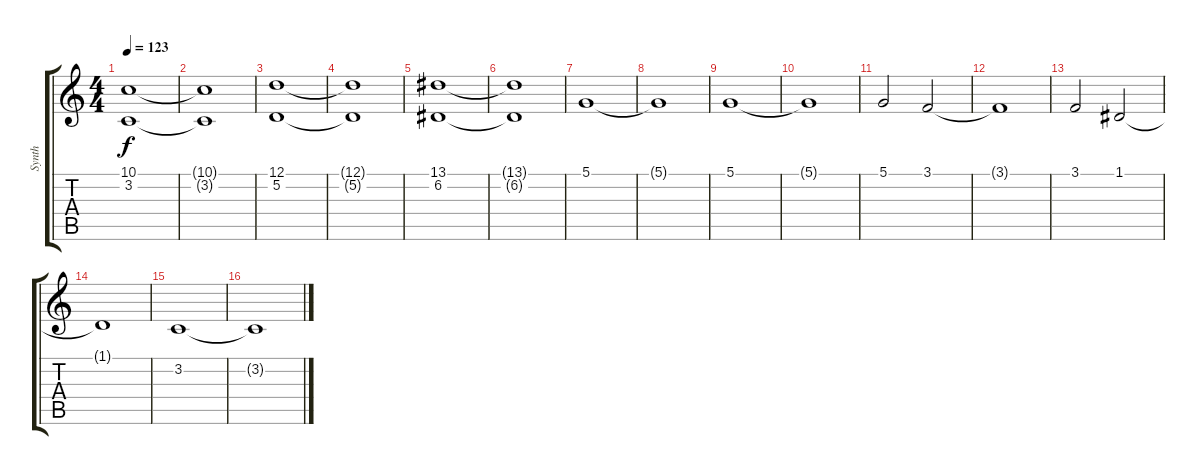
\track ("Synth" "Synth") {instrument choiraahs}
\staff {score tabs}
\tuning (D4 A3 F3 C3 G2 D2) {hide}
\ts (4 4)
\tempo 123
\clef g2
\ks c
(10.1 3.2).1{dy f} |
(10.1{t} 3.2{t}).1 |
(12.1 5.2).1 |
(12.1{t} 5.2{t}).1 |
(13.1 6.2).1 |
(13.1{t} 6.2{t}).1 |
5.1.1 |
5.1{t}.1 |
5.1.1 |
5.1{t}.1 |
5.1.2 3.1.2 |
3.1{t}.1 |
3.1.2 1.1.2 |
1.1{t}.1 |
3.2.1 |
3.2{t}.1
